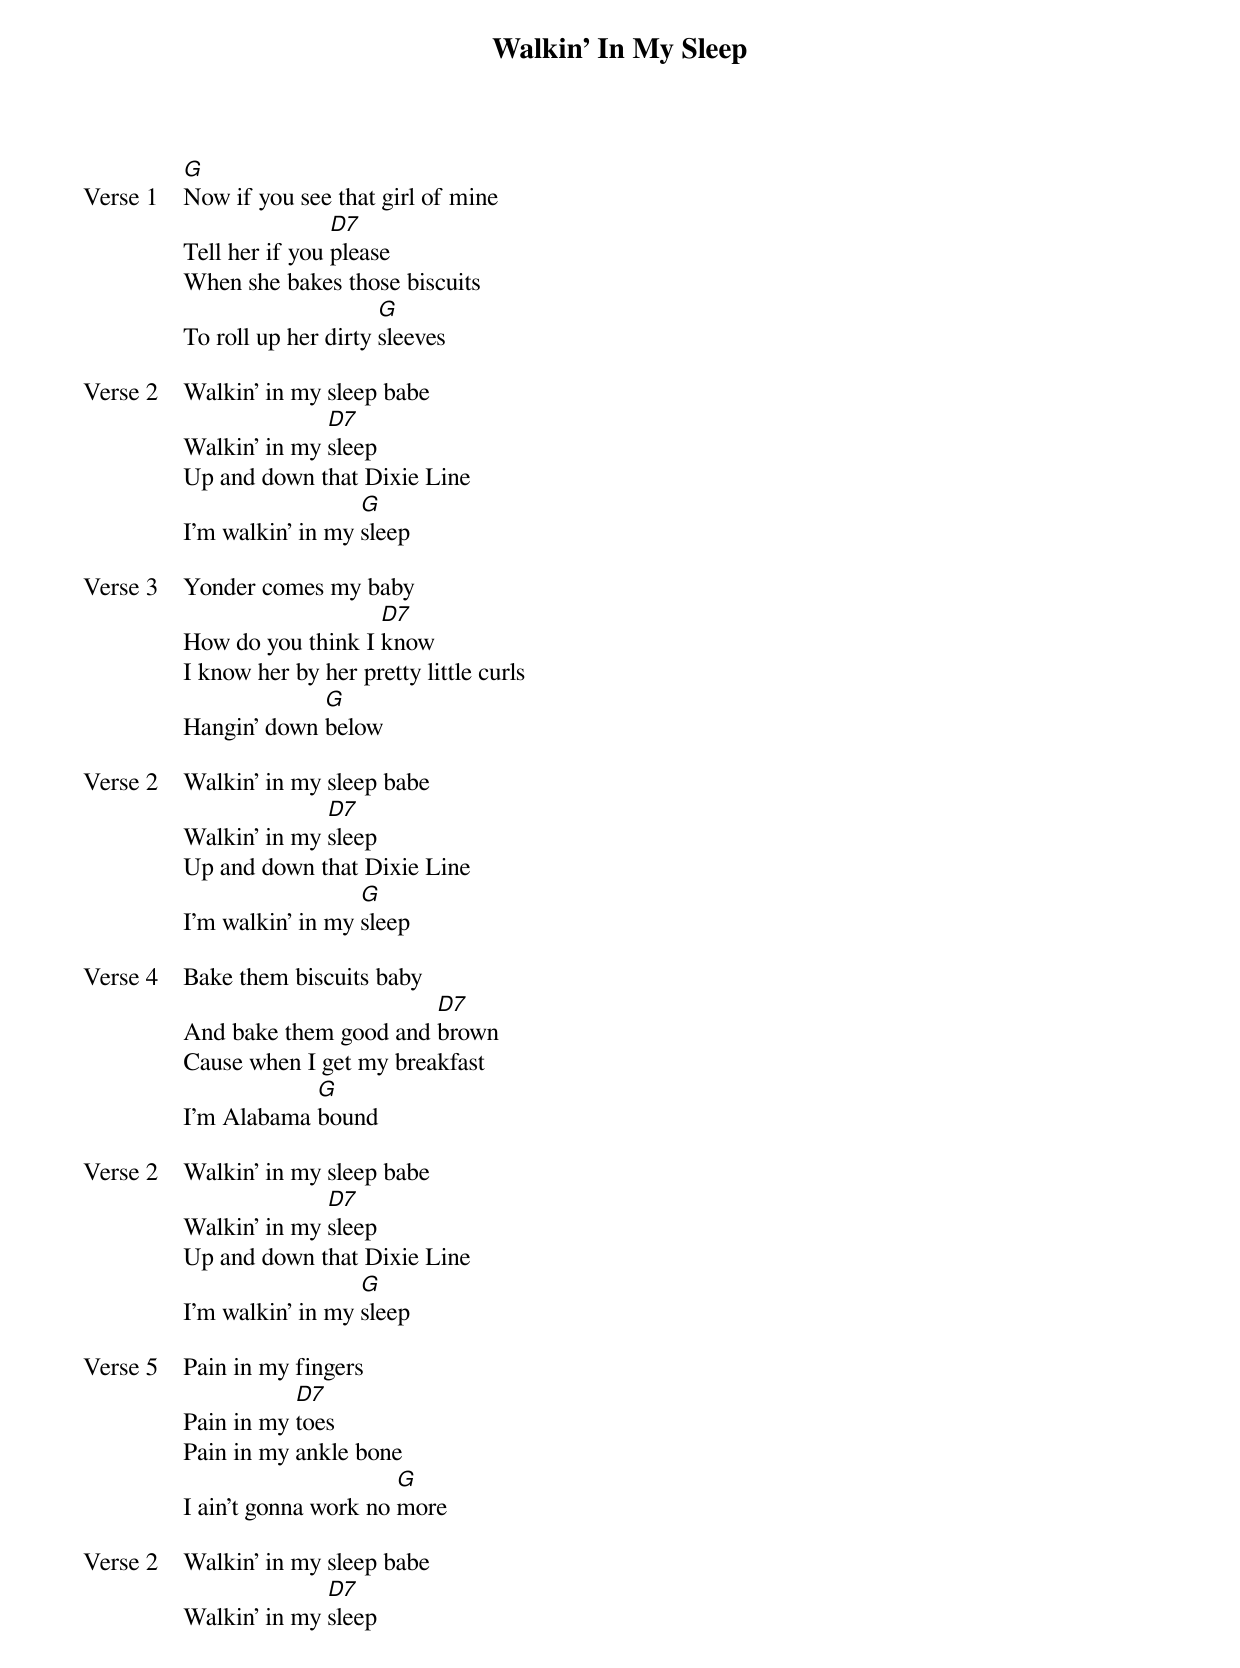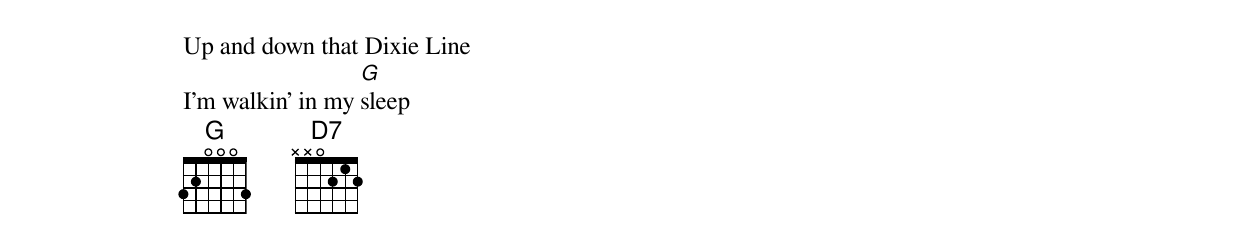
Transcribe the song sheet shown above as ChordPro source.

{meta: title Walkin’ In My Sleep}
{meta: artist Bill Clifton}
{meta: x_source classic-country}
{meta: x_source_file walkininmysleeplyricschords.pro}
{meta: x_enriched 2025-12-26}

{start_of_verse: Verse 1}
[G]Now if you see that girl of mine
Tell her if you [D7]please
When she bakes those biscuits
To roll up her dirty [G]sleeves
{end_of_verse}

{start_of_verse: Verse 2}
Walkin’ in my sleep babe
Walkin’ in my [D7]sleep
Up and down that Dixie Line
I’m walkin’ in my [G]sleep
{end_of_verse}

{start_of_verse: Verse 3}
Yonder comes my baby
How do you think I [D7]know
I know her by her pretty little curls
Hangin' down [G]below
{end_of_verse}

{start_of_verse: Verse 2}
Walkin’ in my sleep babe
Walkin’ in my [D7]sleep
Up and down that Dixie Line
I’m walkin’ in my [G]sleep
{end_of_verse}

{start_of_verse: Verse 4}
Bake them biscuits baby
And bake them good and [D7]brown
Cause when I get my breakfast
I’m Alabama [G]bound
{end_of_verse}

{start_of_verse: Verse 2}
Walkin’ in my sleep babe
Walkin’ in my [D7]sleep
Up and down that Dixie Line
I’m walkin’ in my [G]sleep
{end_of_verse}

{start_of_verse: Verse 5}
Pain in my fingers
Pain in my [D7]toes
Pain in my ankle bone
I ain't gonna work no [G]more
{end_of_verse}

{start_of_verse: Verse 2}
Walkin’ in my sleep babe
Walkin’ in my [D7]sleep
Up and down that Dixie Line
I’m walkin’ in my [G]sleep
{end_of_verse}
